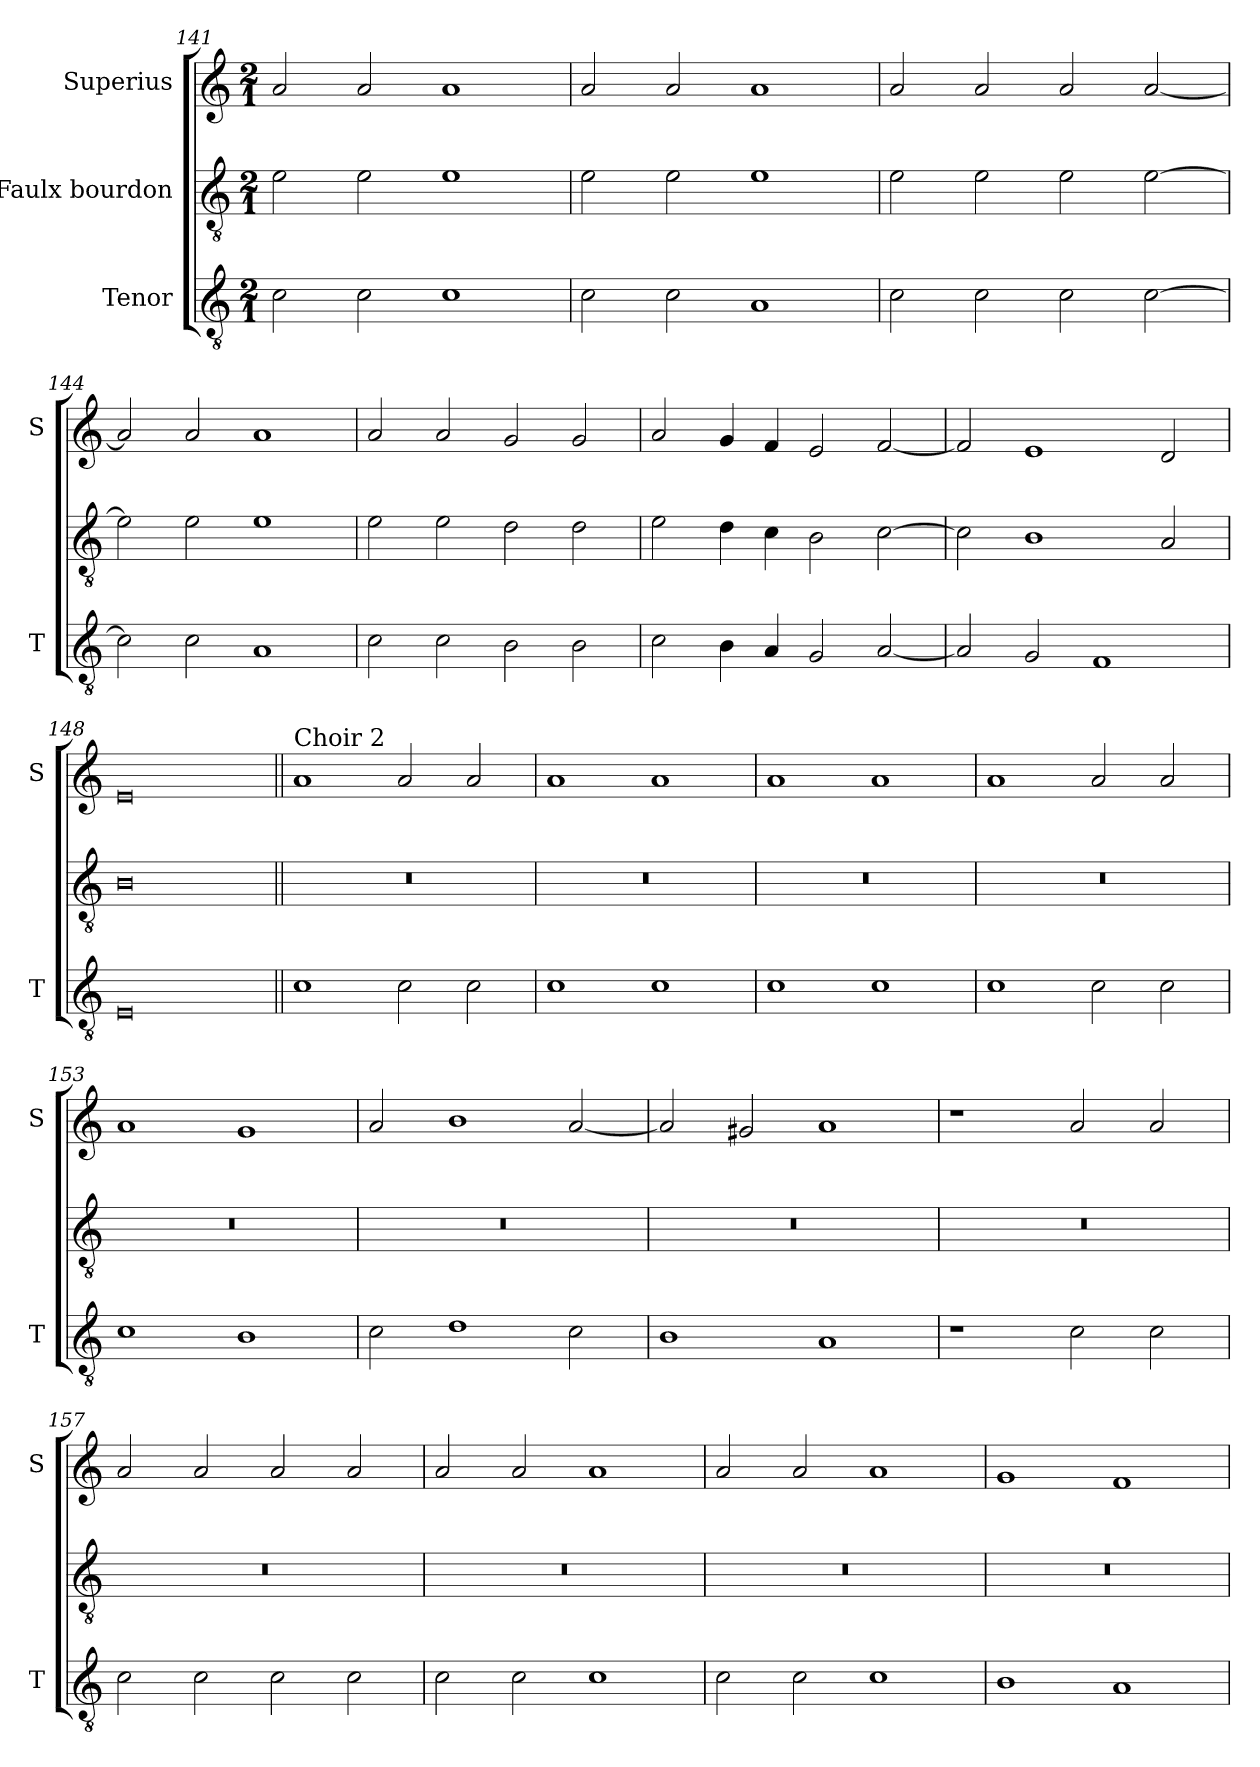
**kern	**kern	**kern
*part3	*part2	*part1
*staff3	*staff2	*staff1
*I"Tenor	*I"Faulx bourdon	*I"Superius
*I'T	*	*I'S
*clefGv2	*clefGv2	*clefG2
*k[]	*k[]	*k[]
*M2/1	*M2/1	*M2/1
=141	=141	=141
2c\	2e\	2a/
2c\	2e\	2a/
1c	1e	1a
=142	=142	=142
2c\	2e\	2a/
2c\	2e\	2a/
1A	1e	1a
=143	=143	=143
2c\	2e\	2a/
2c\	2e\	2a/
2c\	2e\	2a/
[2c\	[2e\	[2a/
=144	=144	=144
2c\]	2e\]	2a/]
2c\	2e\	2a/
1A	1e	1a
=145	=145	=145
2c\	2e\	2a/
2c\	2e\	2a/
2B\	2d\	2g/
2B\	2d\	2g/
=146	=146	=146
2c\	2e\	2a/
4B\	4d\	4g/
4A/	4c\	4f/
2G/	2B\	2e/
[2A/	[2c\	[2f/
=147	=147	=147
2A/]	2c\]	2f/]
2G/	1B	1e
1F	.	.
.	2A/	2d/
=148	=148	=148
0E	0B	0e
=149||	=149||	=149||
!	!	!LO:TX:a:t=Choir 2
1c	0r	1a
2c\	.	2a/
2c\	.	2a/
=150	=150	=150
1c	0r	1a
1c	.	1a
=151	=151	=151
1c	0r	1a
1c	.	1a
=152	=152	=152
1c	0r	1a
2c\	.	2a/
2c\	.	2a/
=153	=153	=153
1c	0r	1a
1B	.	1g
=154	=154	=154
2c\	0r	2a/
1d	.	1b
2c\	.	[2a/
=155	=155	=155
1B	0r	2a/]
.	.	2g#X/
1A	.	1a
=156	=156	=156
1r	0r	1r
2c\	.	2a/
2c\	.	2a/
=157	=157	=157
2c\	0r	2a/
2c\	.	2a/
2c\	.	2a/
2c\	.	2a/
=158	=158	=158
2c\	0r	2a/
2c\	.	2a/
1c	.	1a
=159	=159	=159
2c\	0r	2a/
2c\	.	2a/
1c	.	1a
=160	=160	=160
1B	0r	1g
1A	.	1f
=	=	=
*-	*-	*-
